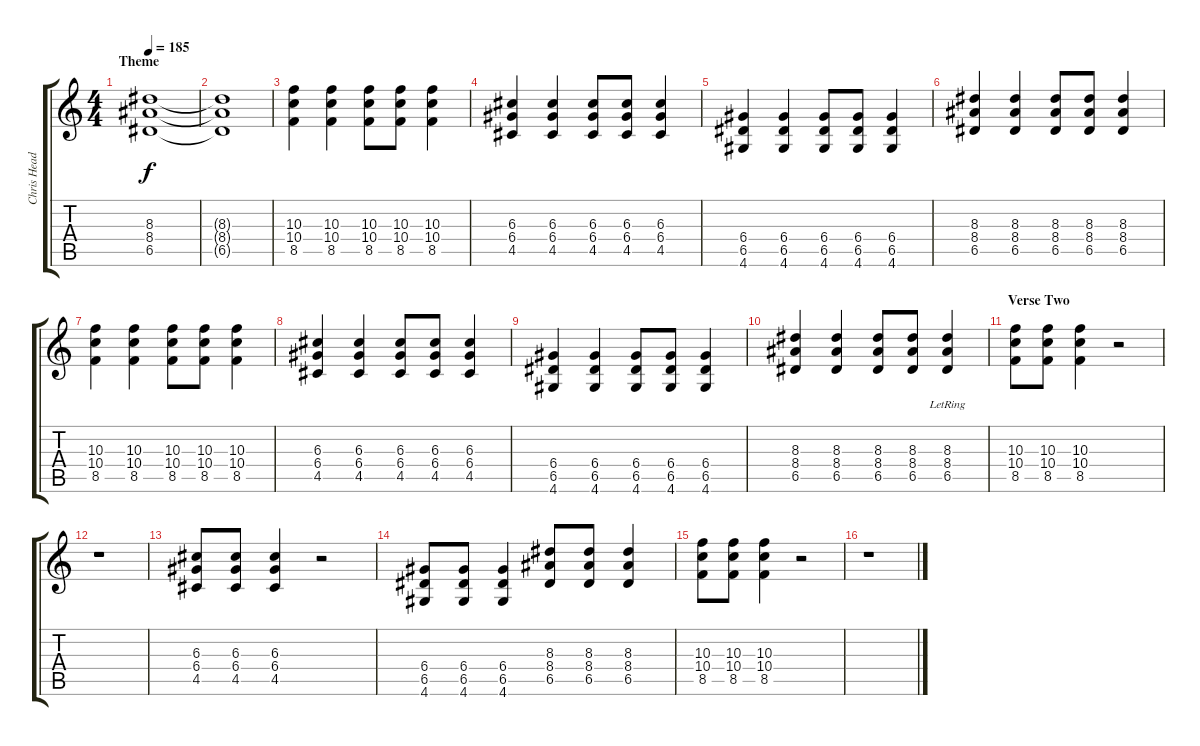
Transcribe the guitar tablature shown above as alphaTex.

\track ("Chris Head" "Chris Head") {instrument distortionguitar}
\staff {score tabs}
\tuning (E4 B3 G3 D3 A2 E2) {hide}
\ts (4 4)
\section ("" "Theme")
\tempo 185
\clef g2
\ks c
(8.3{t} 8.4{t} 6.5{t}).1{dy f} |
(8.3{t} 8.4{t} 6.5{t}).1 |
(10.3 10.4 8.5).4 (10.3 10.4 8.5).4 (10.3 10.4 8.5).8 (10.3 10.4 8.5).8 (10.3 10.4 8.5).4 |
(6.3 6.4 4.5).4 (6.3 6.4 4.5).4 (6.3 6.4 4.5).8 (6.3 6.4 4.5).8 (6.3 6.4 4.5).4 |
(6.4 6.5 4.6).4 (6.4 6.5 4.6).4 (6.4 6.5 4.6).8 (6.4 6.5 4.6).8 (6.4 6.5 4.6).4 |
(8.3 8.4 6.5).4 (8.3 8.4 6.5).4 (8.3 8.4 6.5).8 (8.3 8.4 6.5).8 (8.3 8.4 6.5).4 |
(10.3 10.4 8.5).4 (10.3 10.4 8.5).4 (10.3 10.4 8.5).8 (10.3 10.4 8.5).8 (10.3 10.4 8.5).4 |
(6.3 6.4 4.5).4 (6.3 6.4 4.5).4 (6.3 6.4 4.5).8 (6.3 6.4 4.5).8 (6.3 6.4 4.5).4 |
(6.4 6.5 4.6).4 (6.4 6.5 4.6).4 (6.4 6.5 4.6).8 (6.4 6.5 4.6).8 (6.4 6.5 4.6).4 |
(8.3 8.4 6.5).4 (8.3 8.4 6.5).4 (8.3 8.4 6.5).8 (8.3 8.4 6.5).8 (8.3 8.4{lr} 6.5{lr}).4 |
\section ("" "Verse Two")
(10.3 10.4 8.5).8 (10.3 10.4 8.5).8 (10.3 10.4 8.5).4 r.2 |
r.1 |
(6.3 6.4 4.5).8 (6.3 6.4 4.5).8 (6.3 6.4 4.5).4 r.2 |
(6.4 6.5 4.6).8 (6.4 6.5 4.6).8 (6.4 6.5 4.6).4 (8.3 8.4 6.5).8 (8.3 8.4 6.5).8 (8.3 8.4 6.5).4 |
(10.3 10.4 8.5).8 (10.3 10.4 8.5).8 (10.3 10.4 8.5).4 r.2 |
r.1
